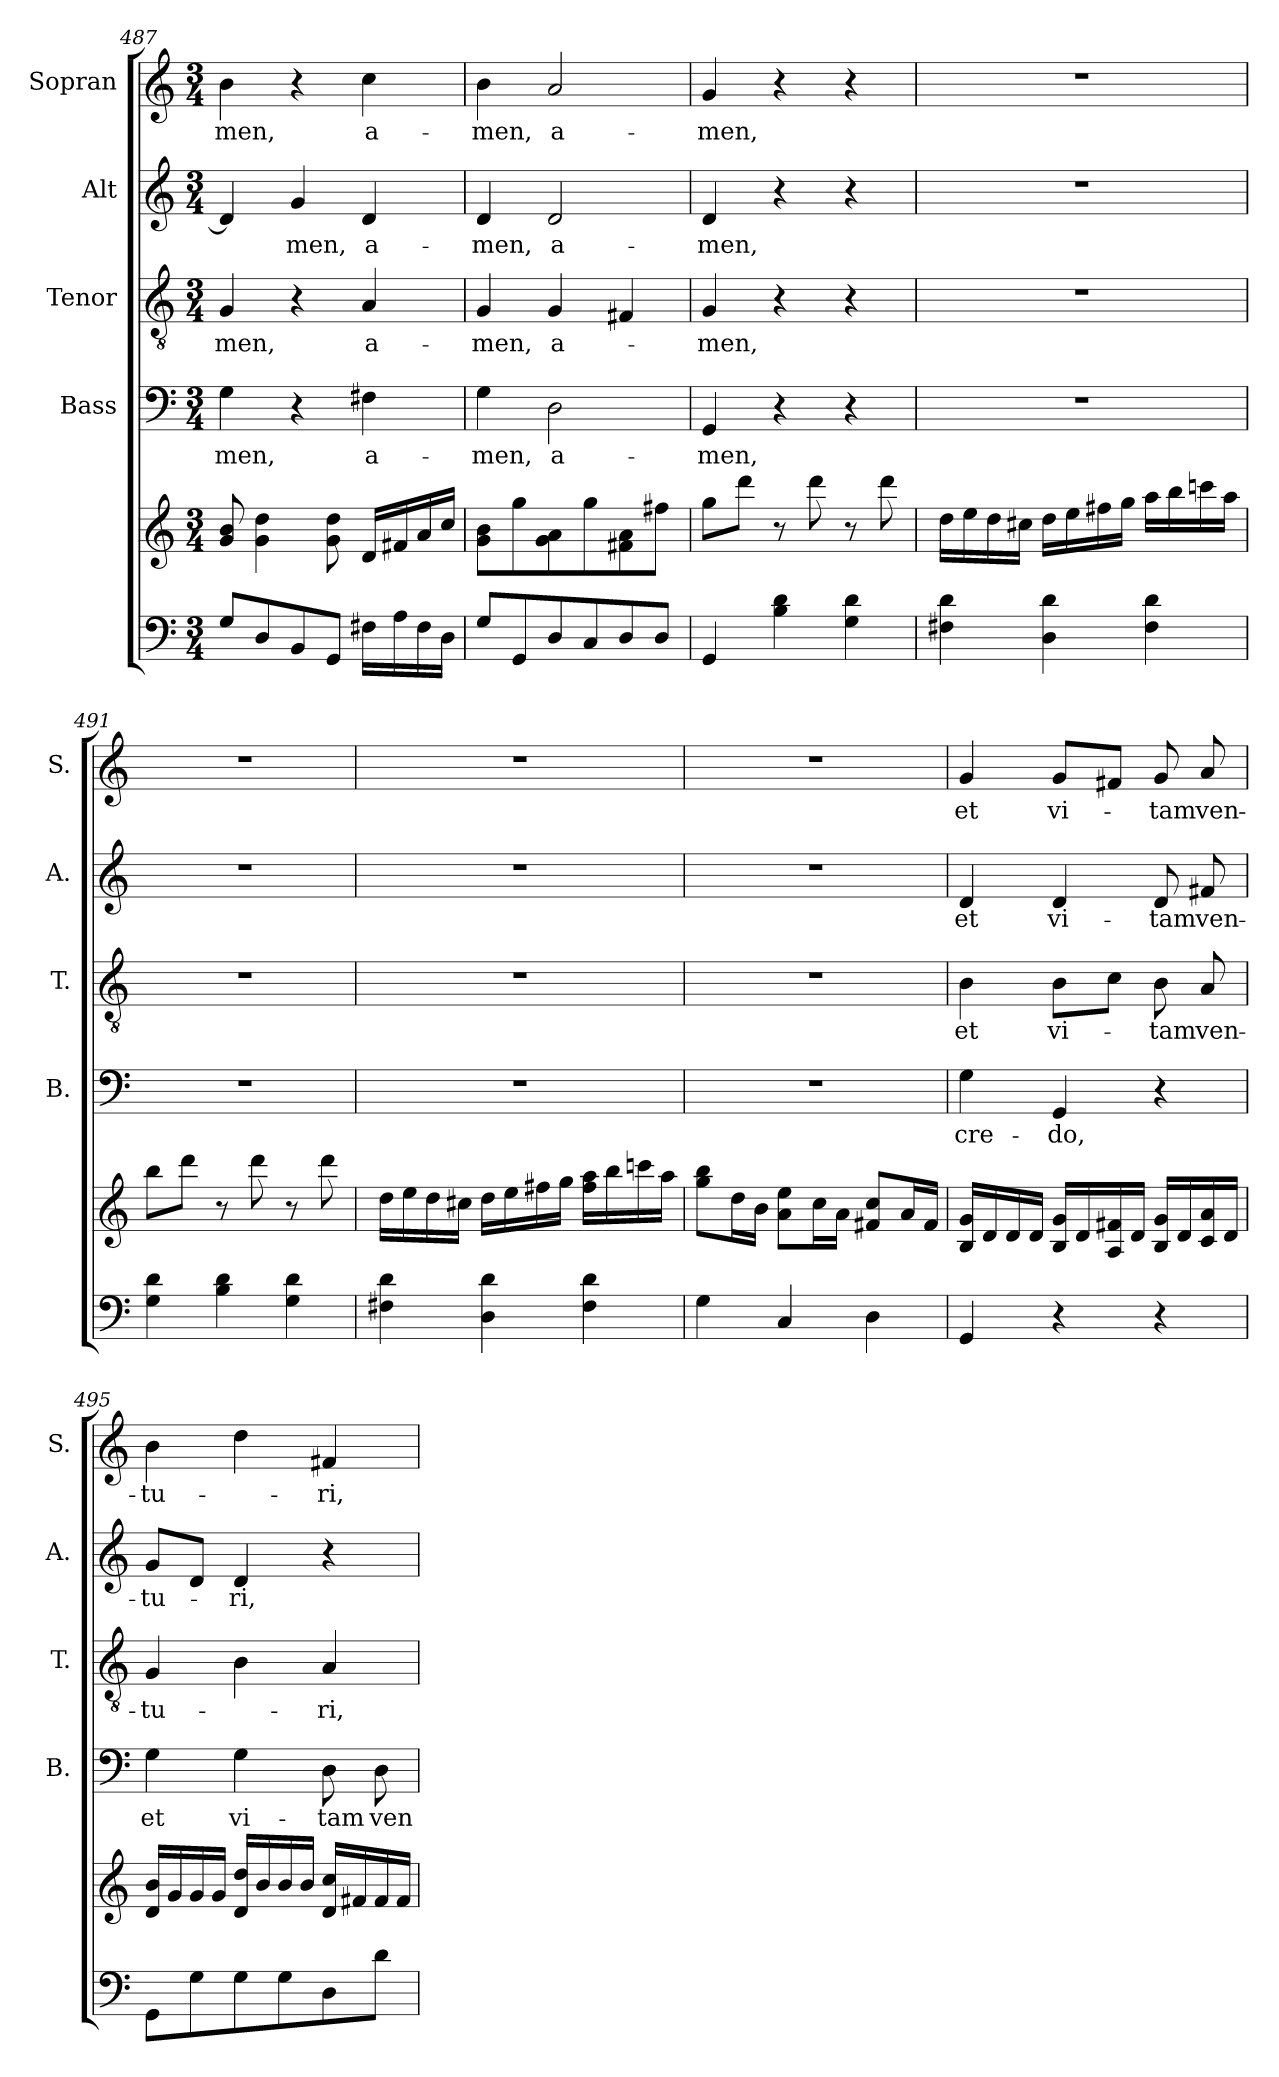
**kern	**kern	**kern	**text	**kern	**text	**kern	**text	**kern	**text
*part5	*part5	*part4	*part4	*part3	*part3	*part2	*part2	*part1	*part1
*staff6	*staff5	*staff4	*staff4	*staff3	*staff3	*staff2	*staff2	*staff1	*staff1
*	*	*I"Bass	*	*I"Tenor	*	*I"Alt	*	*I"Sopran	*
*	*	*I'B.	*	*I'T.	*	*I'A.	*	*I'S.	*
*clefF4	*clefG2	*clefF4	*	*clefGv2	*	*clefG2	*	*clefG2	*
*k[]	*k[]	*k[]	*	*k[]	*	*k[]	*	*k[]	*
*C:	*C:	*C:	*	*C:	*	*C:	*	*C:	*
*M3/4	*M3/4	*M3/4	*	*M3/4	*	*M3/4	*	*M3/4	*
=487	=487	=487	=487	=487	=487	=487	=487	=487	=487
!	!	!	!LO:LY:b	!	!LO:LY:b	!	!	!	!LO:LY:b
8G/L	8g/ 8b/	4G\	-men,	4G/	-men,	4d/]	.	4b\	-men,
8D/	4g\ 4dd\	.	.	.	.	.	.	.	.
!	!	!	!	!	!	!	!LO:LY:b	!	!
8BB/	.	4r	.	4r	.	4g/	-men,	4r	.
8GG/J	8g\ 8dd\	.	.	.	.	.	.	.	.
!	!	!	!LO:LY:b	!	!LO:LY:b	!	!LO:LY:b	!	!LO:LY:b
16F#X\LL	16d/LL	4F#X\	a-	4A/	a-	4d/	a-	4cc\	a-
16A\	16f#X/	.	.	.	.	.	.	.	.
16F#\	16a/	.	.	.	.	.	.	.	.
16D\JJ	16cc/JJ	.	.	.	.	.	.	.	.
!!LO:LB:g=z
=488	=488	=488	=488	=488	=488	=488	=488	=488	=488
!	!	!	!LO:LY:b	!	!LO:LY:b	!	!LO:LY:b	!	!LO:LY:b
8G/L	8g\ 8b\L	4G\	-men,	4G/	-men,	4d/	-men,	4b\	-men,
8GG/	8gg\	.	.	.	.	.	.	.	.
!	!	!	!LO:LY:b	!	!LO:LY:b	!	!LO:LY:b	!	!LO:LY:b
8D/	8g\ 8a\	2D\	a-	4G/	a-	2d/	a-	2a/	a-
8C/	8gg\	.	.	.	.	.	.	.	.
8D/	8f#X\ 8a\	.	.	4F#X/	.	.	.	.	.
8D/J	8ff#X\J	.	.	.	.	.	.	.	.
=489	=489	=489	=489	=489	=489	=489	=489	=489	=489
!	!	!	!LO:LY:b	!	!LO:LY:b	!	!LO:LY:b	!	!LO:LY:b
4GG/	8gg\L	4GG/	-men,	4G/	-men,	4d/	-men,	4g/	-men,
.	8ddd\J	.	.	.	.	.	.	.	.
4B\ 4d\	8r	4r	.	4r	.	4r	.	4r	.
.	8ddd\	.	.	.	.	.	.	.	.
4G\ 4d\	8r	4r	.	4r	.	4r	.	4r	.
.	8ddd\	.	.	.	.	.	.	.	.
=490	=490	=490	=490	=490	=490	=490	=490	=490	=490
4F#X\ 4d\	16dd\LL	2.r	.	2.r	.	2.r	.	2.r	.
.	16ee\	.	.	.	.	.	.	.	.
.	16dd\	.	.	.	.	.	.	.	.
.	16cc#X\JJ	.	.	.	.	.	.	.	.
4D\ 4d\	16dd\LL	.	.	.	.	.	.	.	.
.	16ee\	.	.	.	.	.	.	.	.
.	16ff#X\	.	.	.	.	.	.	.	.
.	16gg\JJ	.	.	.	.	.	.	.	.
4F#\ 4d\	16aa\LL	.	.	.	.	.	.	.	.
.	16bb\	.	.	.	.	.	.	.	.
.	16cccn\	.	.	.	.	.	.	.	.
.	16aa\JJ	.	.	.	.	.	.	.	.
=491	=491	=491	=491	=491	=491	=491	=491	=491	=491
4G\ 4d\	8bb\L	2.r	.	2.r	.	2.r	.	2.r	.
.	8ddd\J	.	.	.	.	.	.	.	.
4B\ 4d\	8r	.	.	.	.	.	.	.	.
.	8ddd\	.	.	.	.	.	.	.	.
4G\ 4d\	8r	.	.	.	.	.	.	.	.
.	8ddd\	.	.	.	.	.	.	.	.
!!LO:PB:g=z
=492	=492	=492	=492	=492	=492	=492	=492	=492	=492
4F#X\ 4d\	16dd\LL	2.r	.	2.r	.	2.r	.	2.r	.
.	16ee\	.	.	.	.	.	.	.	.
.	16dd\	.	.	.	.	.	.	.	.
.	16cc#X\JJ	.	.	.	.	.	.	.	.
4D\ 4d\	16dd\LL	.	.	.	.	.	.	.	.
.	16ee\	.	.	.	.	.	.	.	.
.	16ff#X\	.	.	.	.	.	.	.	.
.	16gg\JJ	.	.	.	.	.	.	.	.
4F#\ 4d\	16ff#\ 16aa\LL	.	.	.	.	.	.	.	.
.	16bb\	.	.	.	.	.	.	.	.
.	16cccn\	.	.	.	.	.	.	.	.
.	16aa\JJ	.	.	.	.	.	.	.	.
=493	=493	=493	=493	=493	=493	=493	=493	=493	=493
4G\	8gg\ 8bb\L	2.r	.	2.r	.	2.r	.	2.r	.
.	16dd\L	.	.	.	.	.	.	.	.
.	16b\JJ	.	.	.	.	.	.	.	.
4C/	8a\ 8ee\L	.	.	.	.	.	.	.	.
.	16cc\L	.	.	.	.	.	.	.	.
.	16a\JJ	.	.	.	.	.	.	.	.
4D\	8f#X/ 8cc/L	.	.	.	.	.	.	.	.
.	16a/L	.	.	.	.	.	.	.	.
.	16f#/JJ	.	.	.	.	.	.	.	.
=494	=494	=494	=494	=494	=494	=494	=494	=494	=494
!	!	!	!LO:LY:b	!	!LO:LY:b	!	!LO:LY:b	!	!LO:LY:b
4GG/	16B/ 16g/LL	4G\	cre-	4B\	et	4d/	et	4g/	et
.	16d/	.	.	.	.	.	.	.	.
.	16d/	.	.	.	.	.	.	.	.
.	16d/JJ	.	.	.	.	.	.	.	.
!	!	!	!LO:LY:b	!	!LO:LY:b	!	!LO:LY:b	!	!LO:LY:b
4r	16B/ 16g/LL	4GG/	-do,	8B\L	vi-	4d/	vi-	8g/L	vi-
.	16d/	.	.	.	.	.	.	.	.
.	16A/ 16f#X/	.	.	8c\J	.	.	.	8f#X/J	.
.	16d/JJ	.	.	.	.	.	.	.	.
!	!	!	!	!	!LO:LY:b	!	!LO:LY:b	!	!LO:LY:b
4r	16B/ 16g/LL	4r	.	8B\	-tam	8d/	-tam	8g/	-tam
.	16d/	.	.	.	.	.	.	.	.
!	!	!	!	!	!LO:LY:b	!	!LO:LY:b	!	!LO:LY:b
.	16c/ 16a/	.	.	8A/	ven-	8f#X/	ven-	8a/	ven-
.	16d/JJ	.	.	.	.	.	.	.	.
=495	=495	=495	=495	=495	=495	=495	=495	=495	=495
!	!	!	!LO:LY:b	!	!LO:LY:b	!	!LO:LY:b	!	!LO:LY:b
8GG\L	16d/ 16b/LL	4G\	et	4G/	-tu-	8g/L	-tu-	4b\	-tu-
.	16g/	.	.	.	.	.	.	.	.
8G\	16g/	.	.	.	.	8d/J	.	.	.
.	16g/JJ	.	.	.	.	.	.	.	.
!	!	!	!LO:LY:b	!	!	!	!LO:LY:b	!	!
8G\	16d/ 16dd/LL	4G\	vi-	4B\	.	4d/	-ri,	4dd\	.
.	16b/	.	.	.	.	.	.	.	.
8G\	16b/	.	.	.	.	.	.	.	.
.	16b/JJ	.	.	.	.	.	.	.	.
!	!	!	!LO:LY:b	!	!LO:LY:b	!	!	!	!LO:LY:b
8D\	16d/ 16cc/LL	8D\	-tam	4A/	-ri,	4r	.	4f#X/	-ri,
.	16f#X/	.	.	.	.	.	.	.	.
!	!	!	!LO:LY:b	!	!	!	!	!	!
8d\J	16f#/	8D\	ven-	.	.	.	.	.	.
.	16f#/JJ	.	.	.	.	.	.	.	.
=	=	=	=	=	=	=	=	=	=
*-	*-	*-	*-	*-	*-	*-	*-	*-	*-
